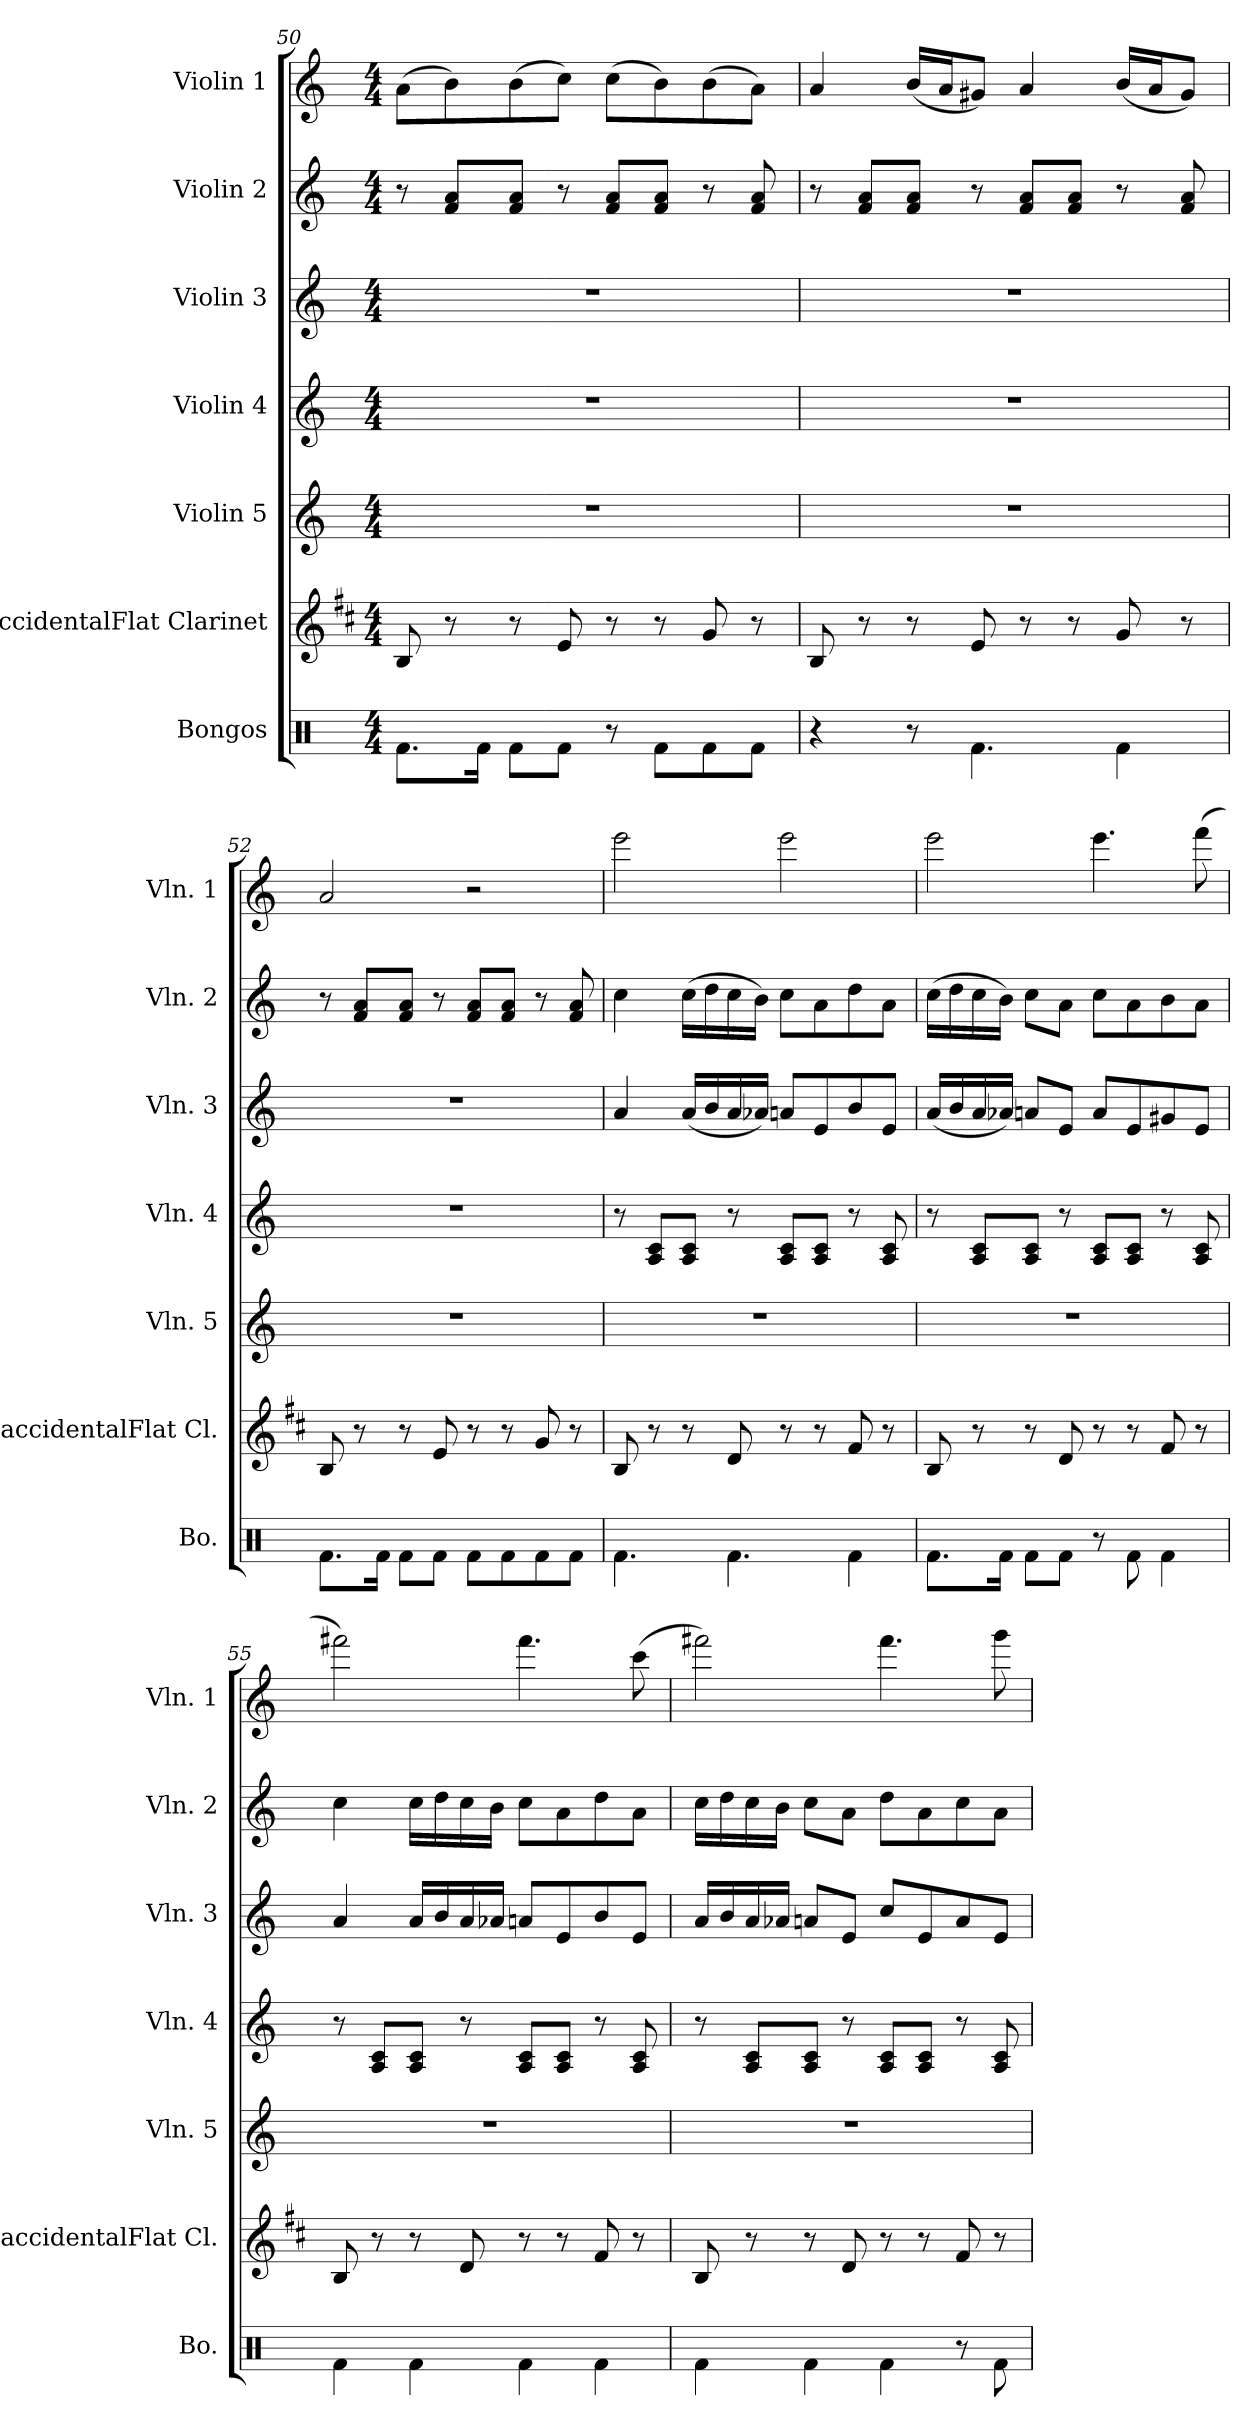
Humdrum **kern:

**kern	**kern	**kern	**kern	**kern	**kern	**kern
*part7	*part6	*part5	*part4	*part3	*part2	*part1
*staff7	*staff6	*staff5	*staff4	*staff3	*staff2	*staff1
*I"Bongos	*I"BaccidentalFlat Clarinet	*I"Violin 5	*I"Violin 4	*I"Violin 3	*I"Violin 2	*I"Violin 1
*I'Bo.	*I'BaccidentalFlat Cl.	*I'Vln. 5	*I'Vln. 4	*I'Vln. 3	*I'Vln. 2	*I'Vln. 1
!!LO:PB:g=z
*clefX	*clefG2	*clefG2	*clefG2	*clefG2	*clefG2	*clefG2
*	*ITrd1c2	*	*	*	*	*
*k[]	*k[]	*k[]	*k[]	*k[]	*k[]	*k[]
*M4/4	*M4/4	*M4/4	*M4/4	*M4/4	*M4/4	*M4/4
=50	=50	=50	=50	=50	=50	=50
8.Rf\L	8A/	1r	1r	1r	8r	(8a\L
.	8r	.	.	.	8f/ 8a/L	8b\)
16Rf\Jk	.	.	.	.	.	.
8Rf\L	8r	.	.	.	8f/ 8a/J	(8b\
8Rf\J	8d/	.	.	.	8r	8cc\J)
8r	8r	.	.	.	8f/ 8a/L	(8cc\L
8Rf\L	8r	.	.	.	8f/ 8a/J	8b\)
8Rf\	8f/	.	.	.	8r	(8b\
8Rf\J	8r	.	.	.	8f/ 8a/	8a\J)
=51	=51	=51	=51	=51	=51	=51
4r	8A/	1r	1r	1r	8r	4a/
.	8r	.	.	.	8f/ 8a/L	.
8r	8r	.	.	.	8f/ 8a/J	(16b/LL
.	.	.	.	.	.	16a/J
4.Rf\	8d/	.	.	.	8r	8g#X/J)
.	8r	.	.	.	8f/ 8a/L	4a/
.	8r	.	.	.	8f/ 8a/J	.
4Rf\	8f/	.	.	.	8r	(16b/LL
.	.	.	.	.	.	16a/J
.	8r	.	.	.	8f/ 8a/	8g#/J)
=52	=52	=52	=52	=52	=52	=52
8.Rf\L	8A/	1r	1r	1r	8r	2a/
.	8r	.	.	.	8f/ 8a/L	.
16Rf\Jk	.	.	.	.	.	.
8Rf\L	8r	.	.	.	8f/ 8a/J	.
8Rf\J	8d/	.	.	.	8r	.
8Rf\L	8r	.	.	.	8f/ 8a/L	2r
8Rf\	8r	.	.	.	8f/ 8a/J	.
8Rf\	8f/	.	.	.	8r	.
8Rf\J	8r	.	.	.	8f/ 8a/	.
=53	=53	=53	=53	=53	=53	=53
4.Rf\	8A/	1r	8r	4a/	4cc\	2eee\
.	8r	.	8A/ 8c/L	.	.	.
.	8r	.	8A/ 8c/J	(16a/LL	(16cc\LL	.
.	.	.	.	16b/	16dd\	.
4.Rf\	8c/	.	8r	16a/	16cc\	.
.	.	.	.	16a-X/JJ)	16b\JJ)	.
.	8r	.	8A/ 8c/L	8an/L	8cc\L	2eee\
.	8r	.	8A/ 8c/J	8e/	8a\	.
4Rf\	8e/	.	8r	8b/	8dd\	.
.	8r	.	8A/ 8c/	8e/J	8a\J	.
!!LO:LB:g=z
=54	=54	=54	=54	=54	=54	=54
8.Rf\L	8A/	1r	8r	(16a/LL	(16cc\LL	2eee\
.	.	.	.	16b/	16dd\	.
.	8r	.	8A/ 8c/L	16a/	16cc\	.
16Rf\Jk	.	.	.	16a-X/JJ)	16b\JJ)	.
8Rf\L	8r	.	8A/ 8c/J	8an/L	8cc\L	.
8Rf\J	8c/	.	8r	8e/J	8a\J	.
8r	8r	.	8A/ 8c/L	8a/L	8cc\L	4.eee\
8Rf\	8r	.	8A/ 8c/J	8e/	8a\	.
4Rf\	8e/	.	8r	8g#X/	8b\	.
.	8r	.	8A/ 8c/	8e/J	8a\J	(8fff\
=55	=55	=55	=55	=55	=55	=55
4Rf\	8A/	1r	8r	4a/	4cc\	2fff#X\)
.	8r	.	8A/ 8c/L	.	.	.
4Rf\	8r	.	8A/ 8c/J	16a/LL	16cc\LL	.
.	.	.	.	16b/	16dd\	.
.	8c/	.	8r	16a/	16cc\	.
.	.	.	.	16a-X/JJ	16b\JJ	.
4Rf\	8r	.	8A/ 8c/L	8an/L	8cc\L	4.fff#\
.	8r	.	8A/ 8c/J	8e/	8a\	.
4Rf\	8e/	.	8r	8b/	8dd\	.
.	8r	.	8A/ 8c/	8e/J	8a\J	(8ccc\
=56	=56	=56	=56	=56	=56	=56
4Rf\	8A/	1r	8r	16a/LL	16cc\LL	2fff#X\)
.	.	.	.	16b/	16dd\	.
.	8r	.	8A/ 8c/L	16a/	16cc\	.
.	.	.	.	16a-X/JJ	16b\JJ	.
4Rf\	8r	.	8A/ 8c/J	8an/L	8cc\L	.
.	8c/	.	8r	8e/J	8a\J	.
4Rf\	8r	.	8A/ 8c/L	8cc/L	8dd\L	4.fff#\
.	8r	.	8A/ 8c/J	8e/	8a\	.
8r	8e/	.	8r	8a/	8cc\	.
8Rf\	8r	.	8A/ 8c/	8e/J	8a\J	8ggg\
=	=	=	=	=	=	=
*-	*-	*-	*-	*-	*-	*-
